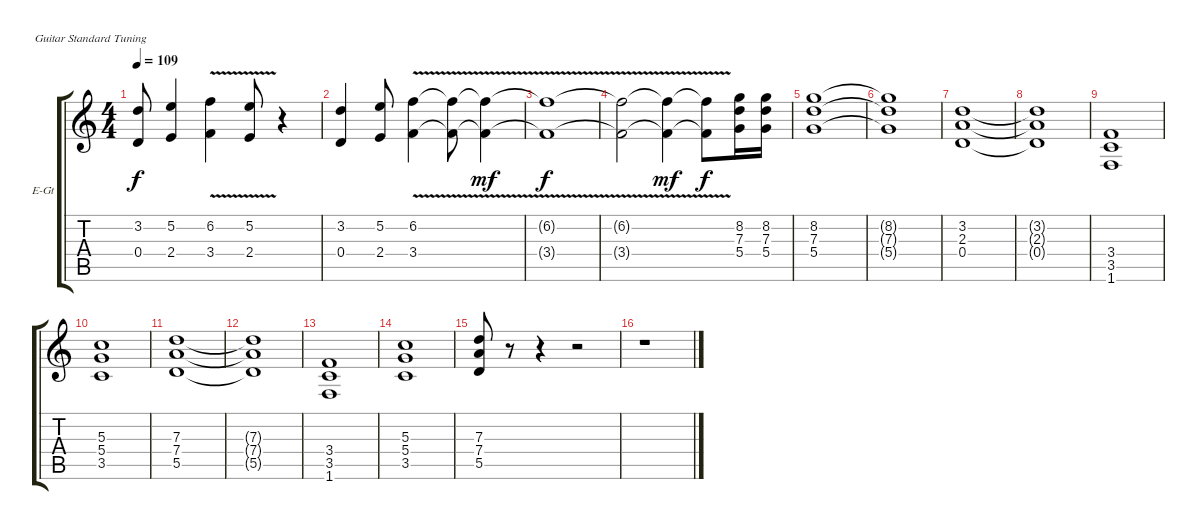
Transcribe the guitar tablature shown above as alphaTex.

\bracketExtendMode groupsimilarinstruments
\firstSystemTrackNameOrientation horizontal
\otherSystemsTrackNameOrientation horizontal
\track ("Guit I" "E-Gt") {instrument electricguitarclean}
\staff {score tabs}
\tuning (E4 B3 G3 D3 A2 E2)
\ts (4 4)
\tempo 109
\clef g2
\ks c
(3.2 0.4).8{dy f} (5.2 2.4).4 (6.2 3.4{v}).4 (5.2 2.4{v}).8 r.4 |
(3.2 0.4).4 (5.2 2.4).8 (6.2 3.4{v}).4 (6.2{t} 3.4{v t}).8 (6.2{t} 3.4{v t}).4{dy mf} |
(6.2{t} 3.4{v t}).1{dy f} |
(6.2{t} 3.4{v t}).2 (6.2{t} 3.4{v t}).4{dy mf} (6.2{t} 3.4{v t}).8{dy f} (8.2 7.3 5.4).16 (8.2 7.3 5.4).16 |
(8.2 7.3 5.4).1 |
(8.2{t} 7.3{t} 5.4{t}).1 |
(3.2 2.3 0.4).1 |
(3.2{t} 2.3{t} 0.4{t}).1 |
(3.4 3.5 1.6).1 |
(5.3 5.4 3.5).1 |
(7.3 7.4 5.5).1 |
(7.3{t} 7.4{t} 5.5{t}).1 |
(3.4 3.5 1.6).1 |
(5.3 5.4 3.5).1 |
(7.3 7.4 5.5).8 r.8 r.4 r.2 |
r.1
